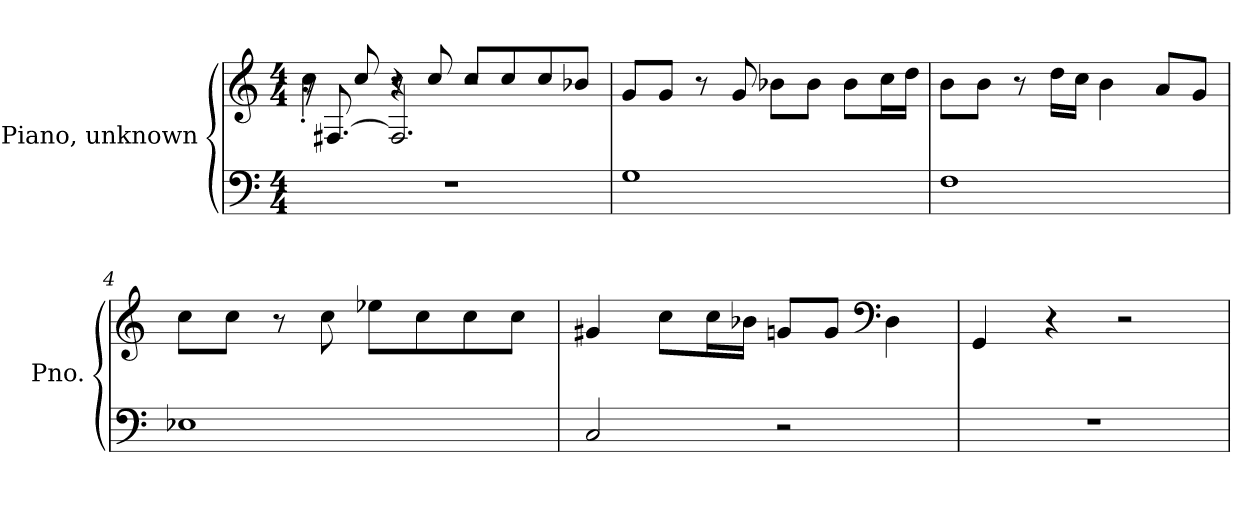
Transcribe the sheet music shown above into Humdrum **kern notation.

**kern	**kern
*part1	*part1
*staff2	*staff1
*I"Piano, unknown	*
*I'Pno.	*
*clefF4	*clefG2
*k[]	*k[]
*M4/4	*M4/4
*MM120	*MM120
=1	=1
*	*^
*	*	*^
1r	8r	4cc'\	16r
.	.	.	[8.F#X/
.	8cc/	.	.
.	8r	4r	2.F#/]
.	8cc/	.	.
.	8cc/L	2r	.
.	8cc/	.	.
.	8cc/	.	.
.	8b-X/J	.	.
*	*v	*v	*v
=2	=2
1G	8g/L
.	8g/J
.	8r
.	8g/
.	8b-X\L
.	8b-\J
.	8b-\L
.	16cc\L
.	16dd\JJ
=3	=3
1F	8b\L
.	8b\J
.	8r
.	16dd\LL
.	16cc\JJ
.	4b\
.	8a/L
.	8g/J
=4	=4
1E-X	8cc\L
.	8cc\J
.	8r
.	8cc\
.	8ee-X\L
.	8cc\
.	8cc\
.	8cc\J
!!LO:LB:g=z
=5	=5
2C/	4g#X/
.	8cc\L
.	16cc\L
.	16b-X\JJ
2r	8gn/L
.	8g/J
*	*clefF4
.	4D\
=6	=6
1r	4GG/
.	4r
.	2r
=	=
*-	*-
